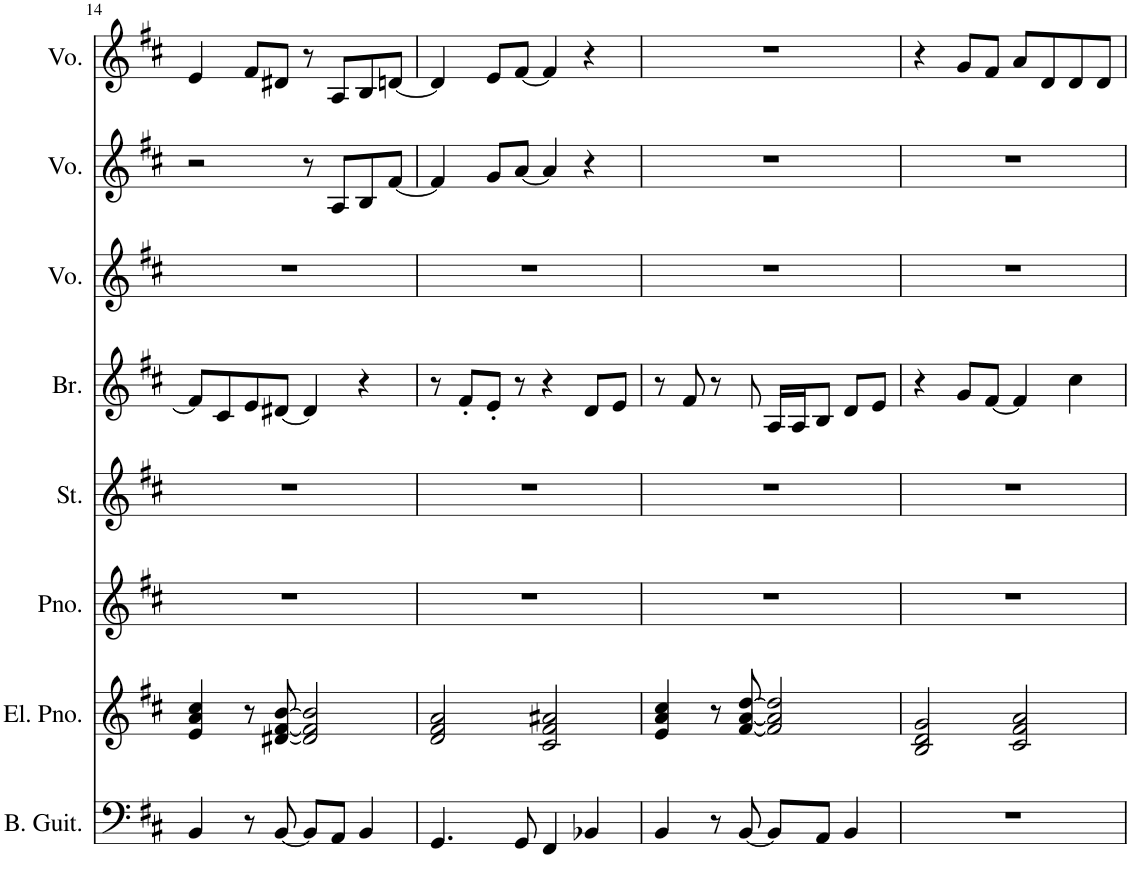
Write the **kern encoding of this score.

**kern	**kern	**kern	**kern	**kern	**kern	**kern	**kern
*part8	*part7	*part6	*part5	*part4	*part3	*part2	*part1
*staff8	*staff7	*staff6	*staff5	*staff4	*staff3	*staff2	*staff1
*I"ベース	*I"エレクトリックピアノ	*I"ピアノ	*I"ストリングス	*I"金管楽器	*I"ボーカル	*I"ボーカル	*I"ボーカル
!!LO:PB:g=z
*clefF4	*clefG2	*clefG2	*clefG2	*clefG2	*clefG2	*clefG2	*clefG2
*Trd7c12	*	*	*	*	*Trd5c9	*Trd5c9	*Trd5c9
*k[f#c#]	*k[f#c#]	*k[f#c#]	*k[f#c#]	*k[f#c#]	*k[f#c#]	*k[f#c#]	*k[f#c#]
*M4/4	*M4/4	*M4/4	*M4/4	*M4/4	*M4/4	*M4/4	*M4/4
=14	=14	=14	=14	=14	=14	=14	=14
4BB/	4e/ 4a/ 4cc#/	1r	1r	8f#/L]	1r	2r	4e/
.	.	.	.	8c#/	.	.	.
8r	8r	.	.	8e/	.	.	8f#/L
[8BB/	[8d#X/ [8f#/ [8b/	.	.	[8d#X/J	.	.	8d#X/J
8BB/L]	2d#/] 2f#/] 2b/]	.	.	4d#/]	.	8r	8r
8AA/J	.	.	.	.	.	8A/L	8A/L
4BB/	.	.	.	4r	.	8B/	8B/
.	.	.	.	.	.	[8f#/J	[8dn/J
=15	=15	=15	=15	=15	=15	=15	=15
4.GG/	2d/ 2f#/ 2a/	1r	1r	8r	1r	4f#/]	4d/]
.	.	.	.	8f#'/L	.	.	.
.	.	.	.	8e'/J	.	8g/L	8e/L
8GG/	.	.	.	8r	.	[8a/J	[8f#/J
4FF#/	2c#/ 2f#/ 2a#X/	.	.	4r	.	4a/]	4f#/]
4BB-X/	.	.	.	8d/L	.	4r	4r
.	.	.	.	8e/J	.	.	.
=16	=16	=16	=16	=16	=16	=16	=16
4BB/	4e/ 4a/ 4cc#/	1r	1r	8r	1r	1r	1r
.	.	.	.	8f#/	.	.	.
8r	8r	.	.	8r	.	.	.
[8BB/	[8f#/ [8a/ [8dd/	.	.	8d/	.	.	.
8BB/L]	2f#/] 2a/] 2dd/]	.	.	16A/LL	.	.	.
.	.	.	.	16A/J	.	.	.
8AA/J	.	.	.	8B/J	.	.	.
4BB/	.	.	.	8d/L	.	.	.
.	.	.	.	8e/J	.	.	.
=17	=17	=17	=17	=17	=17	=17	=17
1r	2B/ 2d/ 2g/	1r	1r	4r	1r	1r	4r
.	.	.	.	8g/L	.	.	8g/L
.	.	.	.	[8f#/J	.	.	8f#/J
.	2c#/ 2f#/ 2a/	.	.	4f#/]	.	.	8a/L
.	.	.	.	.	.	.	8d/
.	.	.	.	4cc#\	.	.	8d/
.	.	.	.	.	.	.	8d/J
=	=	=	=	=	=	=	=
*-	*-	*-	*-	*-	*-	*-	*-
